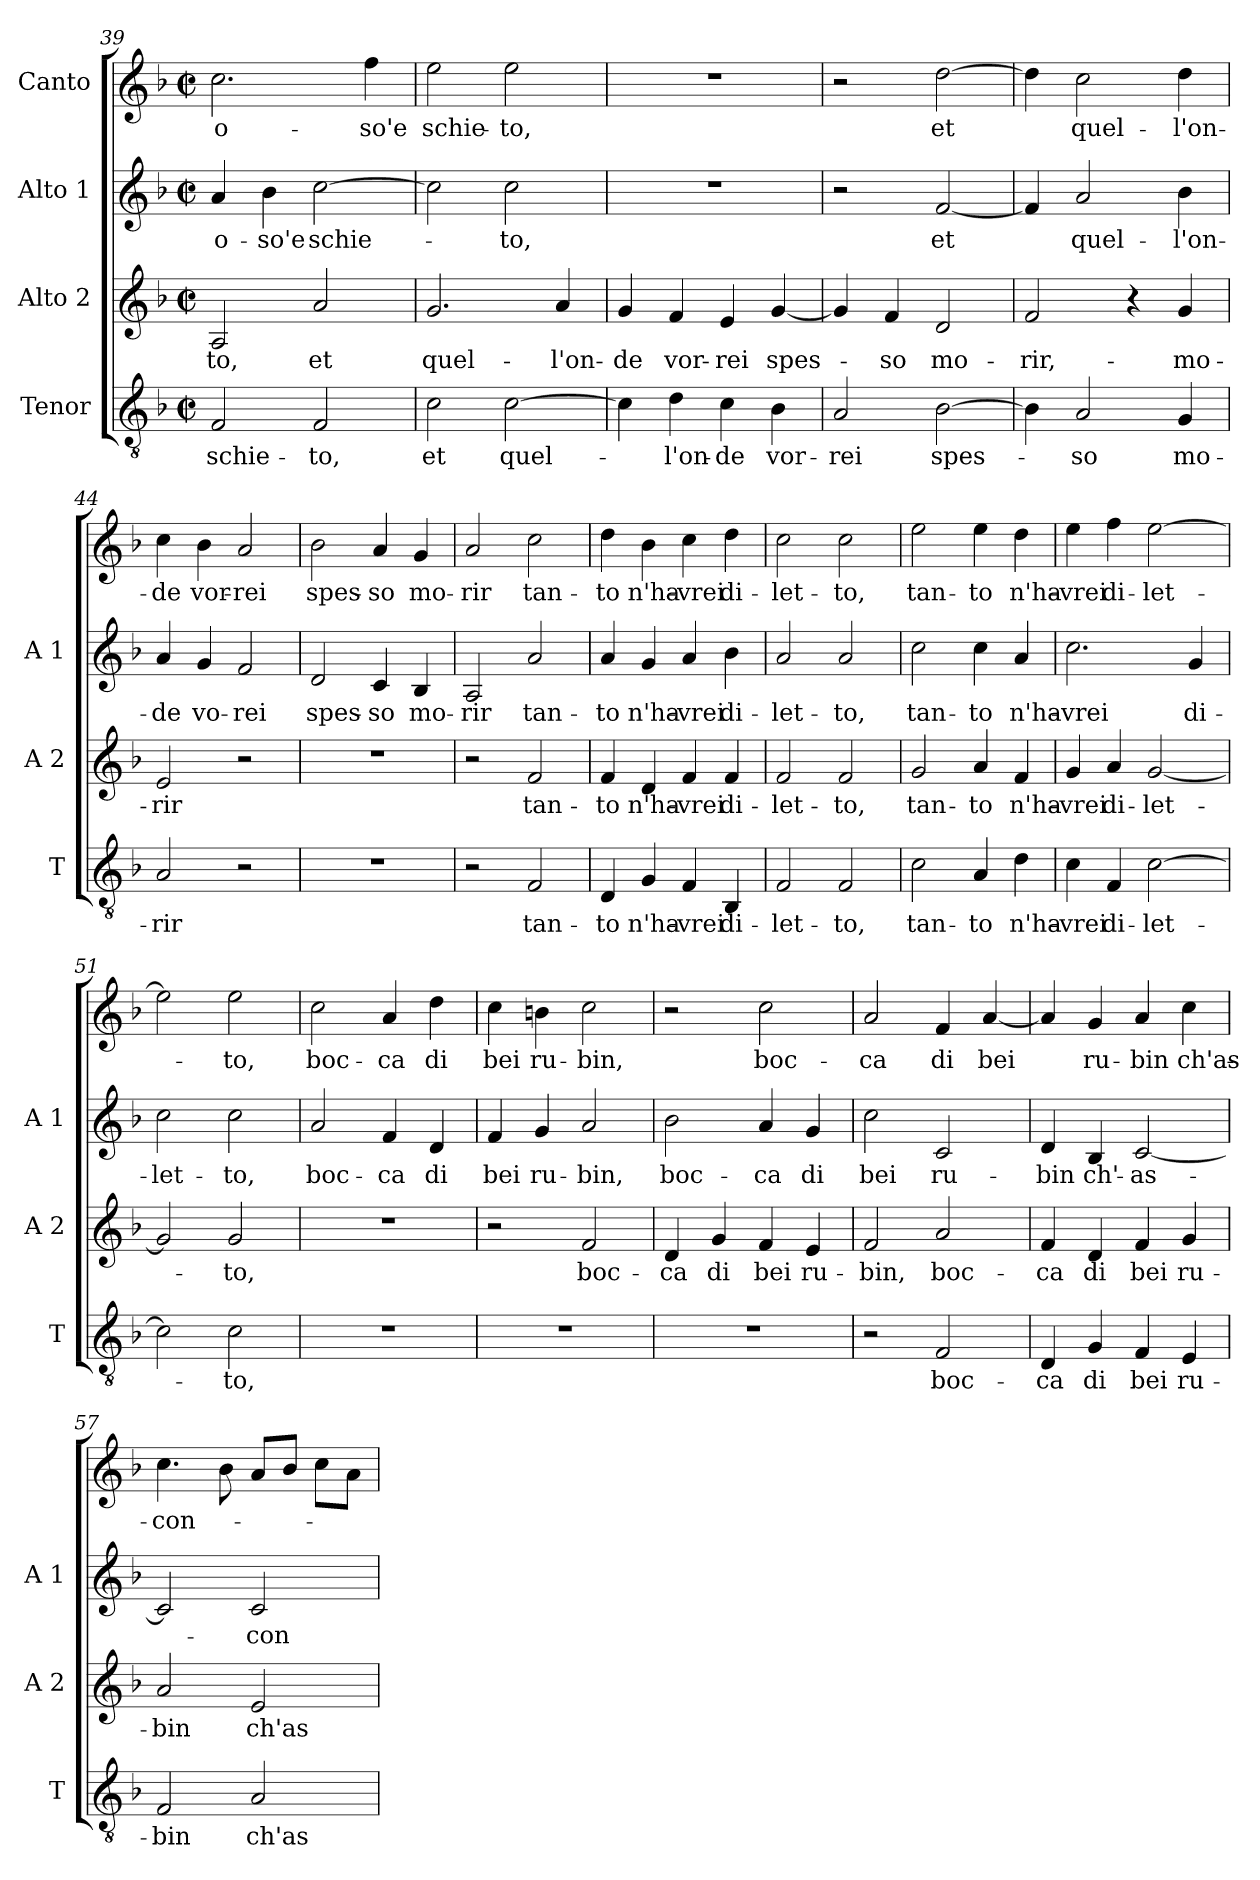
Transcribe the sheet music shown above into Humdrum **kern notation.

**kern	**text	**kern	**text	**kern	**text	**kern	**text
*part4	*part4	*part3	*part3	*part2	*part2	*part1	*part1
*staff4	*staff4	*staff3	*staff3	*staff2	*staff2	*staff1	*staff1
*I"Tenor	*	*I"Alto 2	*	*I"Alto 1	*	*I"Canto	*
*I'T	*	*I'A 2	*	*I'A 1	*	*	*
*clefGv2	*	*clefG2	*	*clefG2	*	*clefG2	*
*k[b-]	*	*k[b-]	*	*k[b-]	*	*k[b-]	*
*F:	*	*F:	*	*F:	*	*F:	*
*M2/2	*	*M2/2	*	*M2/2	*	*M2/2	*
*met(c|)	*	*met(c|)	*	*met(c|)	*	*met(c|)	*
=39	=39	=39	=39	=39	=39	=39	=39
!	!LO:LY:b	!	!LO:LY:b	!	!LO:LY:b	!	!LO:LY:b
2F/	schie-	2A/	-to,	4a/	-o-	2.cc\	-o-
!	!	!	!	!	!LO:LY:b	!	!
.	.	.	.	4b-\	-so'e	.	.
!	!LO:LY:b	!	!LO:LY:b	!	!LO:LY:b	!	!
2F/	-to,	2a/	et	[2cc\	schie-	.	.
!	!	!	!	!	!	!	!LO:LY:b
.	.	.	.	.	.	4ff\	-so'e
=40	=40	=40	=40	=40	=40	=40	=40
!	!LO:LY:b	!	!LO:LY:b	!	!	!	!LO:LY:b
2c\	et	2.g/	quel-	2cc\]	.	2ee\	schie-
!	!LO:LY:b	!	!	!	!LO:LY:b	!	!LO:LY:b
[2c\	quel-	.	.	2cc\	-to,	2ee\	-to,
!	!	!	!LO:LY:b	!	!	!	!
.	.	4a/	-l'on-	.	.	.	.
=41	=41	=41	=41	=41	=41	=41	=41
!	!	!	!LO:LY:b	!	!	!	!
4c\]	.	4g/	-de	1r	.	1r	.
!	!LO:LY:b	!	!LO:LY:b	!	!	!	!
4d\	-l'on-	4f/	vor-	.	.	.	.
!	!LO:LY:b	!	!LO:LY:b	!	!	!	!
4c\	-de	4e/	-rei	.	.	.	.
!	!LO:LY:b	!	!LO:LY:b	!	!	!	!
4B-\	vor-	[4g/	spes-	.	.	.	.
=42	=42	=42	=42	=42	=42	=42	=42
!	!LO:LY:b	!	!	!	!	!	!
2A/	-rei	4g/]	.	2r	.	2r	.
!	!	!	!LO:LY:b	!	!	!	!
.	.	4f/	-so	.	.	.	.
!	!LO:LY:b	!	!LO:LY:b	!	!LO:LY:b	!	!LO:LY:b
[2B-\	spes-	2d/	mo-	[2f/	et	[2dd\	et
=43	=43	=43	=43	=43	=43	=43	=43
!	!	!	!LO:LY:b	!	!	!	!
4B-\]	.	2f/	-rir,-	4f/]	.	4dd\]	.
!	!LO:LY:b	!	!	!	!LO:LY:b	!	!LO:LY:b
2A/	-so	.	.	2a/	quel-	2cc\	quel-
.	.	4r	.	.	.	.	.
!	!LO:LY:b	!	!LO:LY:b	!	!LO:LY:b	!	!LO:LY:b
4G/	mo-	4g/	-mo-	4b-\	-l'on-	4dd\	-l'on-
!!LO:LB:g=z
=44	=44	=44	=44	=44	=44	=44	=44
!	!LO:LY:b	!	!LO:LY:b	!	!LO:LY:b	!	!LO:LY:b
2A/	-rir	2e/	-rir	4a/	-de	4cc\	-de
!	!	!	!	!	!LO:LY:b	!	!LO:LY:b
.	.	.	.	4g/	vo-	4b-\	vor-
!	!	!	!	!	!LO:LY:b	!	!LO:LY:b
2r	.	2r	.	2f/	-rei	2a/	-rei
=45	=45	=45	=45	=45	=45	=45	=45
!	!	!	!	!	!LO:LY:b	!	!LO:LY:b
1r	.	1r	.	2d/	spes-	2b-\	spes-
!	!	!	!	!	!LO:LY:b	!	!LO:LY:b
.	.	.	.	4c/	-so	4a/	-so
!	!	!	!	!	!LO:LY:b	!	!LO:LY:b
.	.	.	.	4B-/	mo-	4g/	mo-
=46	=46	=46	=46	=46	=46	=46	=46
!	!	!	!	!	!LO:LY:b	!	!LO:LY:b
2r	.	2r	.	2A/	-rir	2a/	-rir
!	!LO:LY:b	!	!LO:LY:b	!	!LO:LY:b	!	!LO:LY:b
2F/	tan-	2f/	tan-	2a/	tan-	2cc\	tan-
=47	=47	=47	=47	=47	=47	=47	=47
!	!LO:LY:b	!	!LO:LY:b	!	!LO:LY:b	!	!LO:LY:b
4D/	-to	4f/	-to	4a/	-to	4dd\	-to
!	!LO:LY:b	!	!LO:LY:b	!	!LO:LY:b	!	!LO:LY:b
4G/	n'ha-	4d/	n'ha-	4g/	n'ha-	4b-\	n'ha-
!	!LO:LY:b	!	!LO:LY:b	!	!LO:LY:b	!	!LO:LY:b
4F/	-vrei	4f/	-vrei	4a/	-vrei	4cc\	-vrei
!	!LO:LY:b	!	!LO:LY:b	!	!LO:LY:b	!	!LO:LY:b
4BB-/	di-	4f/	di-	4b-\	di-	4dd\	di-
=48	=48	=48	=48	=48	=48	=48	=48
!	!LO:LY:b	!	!LO:LY:b	!	!LO:LY:b	!	!LO:LY:b
2F/	-let-	2f/	-let-	2a/	-let-	2cc\	-let-
!	!LO:LY:b	!	!LO:LY:b	!	!LO:LY:b	!	!LO:LY:b
2F/	-to,	2f/	-to,	2a/	-to,	2cc\	-to,
=49	=49	=49	=49	=49	=49	=49	=49
!	!LO:LY:b	!	!LO:LY:b	!	!LO:LY:b	!	!LO:LY:b
2c\	tan-	2g/	tan-	2cc\	tan-	2ee\	tan-
!	!LO:LY:b	!	!LO:LY:b	!	!LO:LY:b	!	!LO:LY:b
4A/	-to	4a/	-to	4cc\	-to	4ee\	-to
!	!LO:LY:b	!	!LO:LY:b	!	!LO:LY:b	!	!LO:LY:b
4d\	n'ha-	4f/	n'ha-	4a/	n'ha-	4dd\	n'ha-
!!LO:LB:g=z
=50	=50	=50	=50	=50	=50	=50	=50
!	!LO:LY:b	!	!LO:LY:b	!	!LO:LY:b	!	!LO:LY:b
4c\	-vrei	4g/	-vrei	2.cc\	-vrei	4ee\	-vrei
!	!LO:LY:b	!	!LO:LY:b	!	!	!	!LO:LY:b
4F/	di-	4a/	di-	.	.	4ff\	di-
!	!LO:LY:b	!	!LO:LY:b	!	!	!	!LO:LY:b
[2c\	-let-	[2g/	-let-	.	.	[2ee\	-let-
!	!	!	!	!	!LO:LY:b	!	!
.	.	.	.	4g/	di-	.	.
=51	=51	=51	=51	=51	=51	=51	=51
!	!	!	!	!	!LO:LY:b	!	!
2c\]	.	2g/]	.	2cc\	-let-	2ee\]	.
!	!LO:LY:b	!	!LO:LY:b	!	!LO:LY:b	!	!LO:LY:b
2c\	-to,	2g/	-to,	2cc\	-to,	2ee\	-to,
=52	=52	=52	=52	=52	=52	=52	=52
!	!	!	!	!	!LO:LY:b	!	!LO:LY:b
1r	.	1r	.	2a/	boc-	2cc\	boc-
!	!	!	!	!	!LO:LY:b	!	!LO:LY:b
.	.	.	.	4f/	-ca	4a/	-ca
!	!	!	!	!	!LO:LY:b	!	!LO:LY:b
.	.	.	.	4d/	di	4dd\	di
=53	=53	=53	=53	=53	=53	=53	=53
!	!	!	!	!	!LO:LY:b	!	!LO:LY:b
1r	.	2r	.	4f/	bei	4cc\	bei
!	!	!	!	!	!LO:LY:b	!	!LO:LY:b
.	.	.	.	4g/	ru-	4bn\	ru-
!	!	!	!LO:LY:b	!	!LO:LY:b	!	!LO:LY:b
.	.	2f/	boc-	2a/	-bin,	2cc\	-bin,
=54	=54	=54	=54	=54	=54	=54	=54
!	!	!	!LO:LY:b	!	!LO:LY:b	!	!
1r	.	4d/	-ca	2b-\	boc-	2r	.
!	!	!	!LO:LY:b	!	!	!	!
.	.	4g/	di	.	.	.	.
!	!	!	!LO:LY:b	!	!LO:LY:b	!	!LO:LY:b
.	.	4f/	bei	4a/	-ca	2cc\	boc-
!	!	!	!LO:LY:b	!	!LO:LY:b	!	!
.	.	4e/	ru-	4g/	di	.	.
=55	=55	=55	=55	=55	=55	=55	=55
!	!	!	!LO:LY:b	!	!LO:LY:b	!	!LO:LY:b
2r	.	2f/	-bin,	2cc\	bei	2a/	-ca
!	!LO:LY:b	!	!LO:LY:b	!	!LO:LY:b	!	!LO:LY:b
2F/	boc-	2a/	boc-	2c/	ru-	4f/	di
!	!	!	!	!	!	!	!LO:LY:b
.	.	.	.	.	.	[4a/	bei
!!LO:LB:g=z
=56	=56	=56	=56	=56	=56	=56	=56
!	!LO:LY:b	!	!LO:LY:b	!	!LO:LY:b	!	!
4D/	-ca	4f/	-ca	4d/	-bin	4a/]	.
!	!LO:LY:b	!	!LO:LY:b	!	!LO:LY:b	!	!LO:LY:b
4G/	di	4d/	di	4B-/	ch'-	4g/	ru-
!	!LO:LY:b	!	!LO:LY:b	!	!LO:LY:b	!	!LO:LY:b
4F/	bei	4f/	bei	[2c/	-as-	4a/	-bin
!	!LO:LY:b	!	!LO:LY:b	!	!	!	!LO:LY:b
4E/	ru-	4g/	ru-	.	.	4cc\	ch'as-
=57	=57	=57	=57	=57	=57	=57	=57
!	!LO:LY:b	!	!LO:LY:b	!	!	!	!LO:LY:b
2F/	-bin	2a/	-bin	2c/]	.	4.cc\	-con-
.	.	.	.	.	.	8b-\	.
!	!LO:LY:b	!	!LO:LY:b	!	!LO:LY:b	!	!
2A/	ch'as-	2e/	ch'as-	2c/	-con-	8a/L	.
.	.	.	.	.	.	8b-/J	.
.	.	.	.	.	.	8cc\L	.
.	.	.	.	.	.	8a\J	.
=	=	=	=	=	=	=	=
*-	*-	*-	*-	*-	*-	*-	*-
